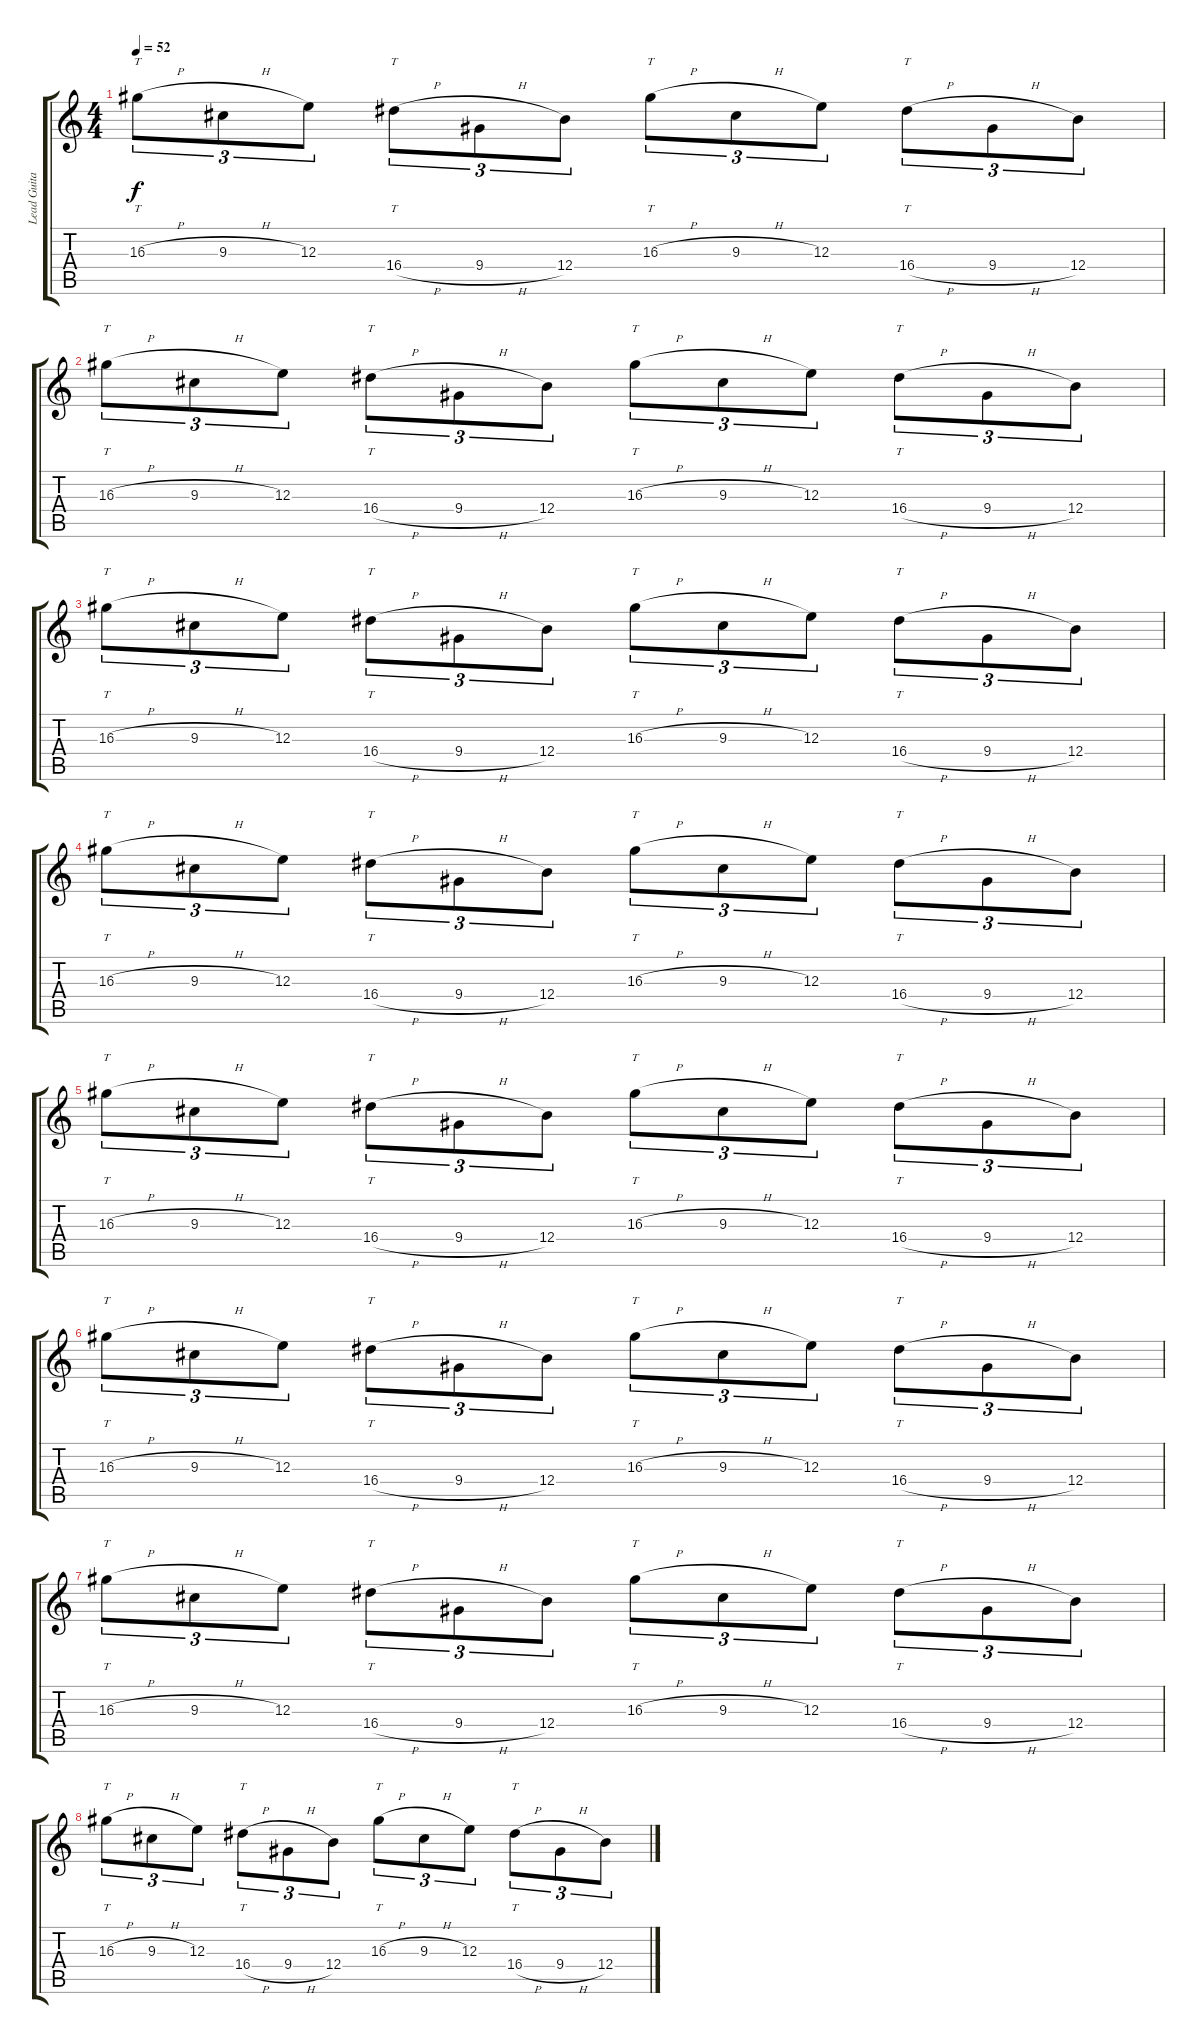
\track ("Lead Guitar (Distortion w/ Delay)" "Lead Guita") {instrument distortionguitar}
\staff {score tabs}
\tuning (Db4 Ab3 E3 B2 Gb2 Db2) {hide}
\ts (4 4)
\tempo 52
\clef g2
\ks c
16.3{h}.8{tt tu (3 2) dy f} 9.3{h}.8{tu (3 2)} 12.3.8{tu (3 2)} 16.4{h}.8{tt tu (3 2)} 9.4{h}.8{tu (3 2)} 12.4.8{tu (3 2)} 16.3{h}.8{tt tu (3 2)} 9.3{h}.8{tu (3 2)} 12.3.8{tu (3 2)} 16.4{h}.8{tt tu (3 2)} 9.4{h}.8{tu (3 2)} 12.4.8{tu (3 2)} |
16.3{h}.8{tt tu (3 2)} 9.3{h}.8{tu (3 2)} 12.3.8{tu (3 2)} 16.4{h}.8{tt tu (3 2)} 9.4{h}.8{tu (3 2)} 12.4.8{tu (3 2)} 16.3{h}.8{tt tu (3 2)} 9.3{h}.8{tu (3 2)} 12.3.8{tu (3 2)} 16.4{h}.8{tt tu (3 2)} 9.4{h}.8{tu (3 2)} 12.4.8{tu (3 2)} |
16.3{h}.8{tt tu (3 2)} 9.3{h}.8{tu (3 2)} 12.3.8{tu (3 2)} 16.4{h}.8{tt tu (3 2)} 9.4{h}.8{tu (3 2)} 12.4.8{tu (3 2)} 16.3{h}.8{tt tu (3 2)} 9.3{h}.8{tu (3 2)} 12.3.8{tu (3 2)} 16.4{h}.8{tt tu (3 2)} 9.4{h}.8{tu (3 2)} 12.4.8{tu (3 2)} |
16.3{h}.8{tt tu (3 2)} 9.3{h}.8{tu (3 2)} 12.3.8{tu (3 2)} 16.4{h}.8{tt tu (3 2)} 9.4{h}.8{tu (3 2)} 12.4.8{tu (3 2)} 16.3{h}.8{tt tu (3 2)} 9.3{h}.8{tu (3 2)} 12.3.8{tu (3 2)} 16.4{h}.8{tt tu (3 2)} 9.4{h}.8{tu (3 2)} 12.4.8{tu (3 2)} |
16.3{h}.8{tt tu (3 2)} 9.3{h}.8{tu (3 2)} 12.3.8{tu (3 2)} 16.4{h}.8{tt tu (3 2)} 9.4{h}.8{tu (3 2)} 12.4.8{tu (3 2)} 16.3{h}.8{tt tu (3 2)} 9.3{h}.8{tu (3 2)} 12.3.8{tu (3 2)} 16.4{h}.8{tt tu (3 2)} 9.4{h}.8{tu (3 2)} 12.4.8{tu (3 2)} |
16.3{h}.8{tt tu (3 2)} 9.3{h}.8{tu (3 2)} 12.3.8{tu (3 2)} 16.4{h}.8{tt tu (3 2)} 9.4{h}.8{tu (3 2)} 12.4.8{tu (3 2)} 16.3{h}.8{tt tu (3 2)} 9.3{h}.8{tu (3 2)} 12.3.8{tu (3 2)} 16.4{h}.8{tt tu (3 2)} 9.4{h}.8{tu (3 2)} 12.4.8{tu (3 2)} |
16.3{h}.8{tt tu (3 2)} 9.3{h}.8{tu (3 2)} 12.3.8{tu (3 2)} 16.4{h}.8{tt tu (3 2)} 9.4{h}.8{tu (3 2)} 12.4.8{tu (3 2)} 16.3{h}.8{tt tu (3 2)} 9.3{h}.8{tu (3 2)} 12.3.8{tu (3 2)} 16.4{h}.8{tt tu (3 2)} 9.4{h}.8{tu (3 2)} 12.4.8{tu (3 2)} |
16.3{h}.8{tt tu (3 2)} 9.3{h}.8{tu (3 2)} 12.3.8{tu (3 2)} 16.4{h}.8{tt tu (3 2)} 9.4{h}.8{tu (3 2)} 12.4.8{tu (3 2)} 16.3{h}.8{tt tu (3 2)} 9.3{h}.8{tu (3 2)} 12.3.8{tu (3 2)} 16.4{h}.8{tt tu (3 2)} 9.4{h}.8{tu (3 2)} 12.4.8{tu (3 2)}
